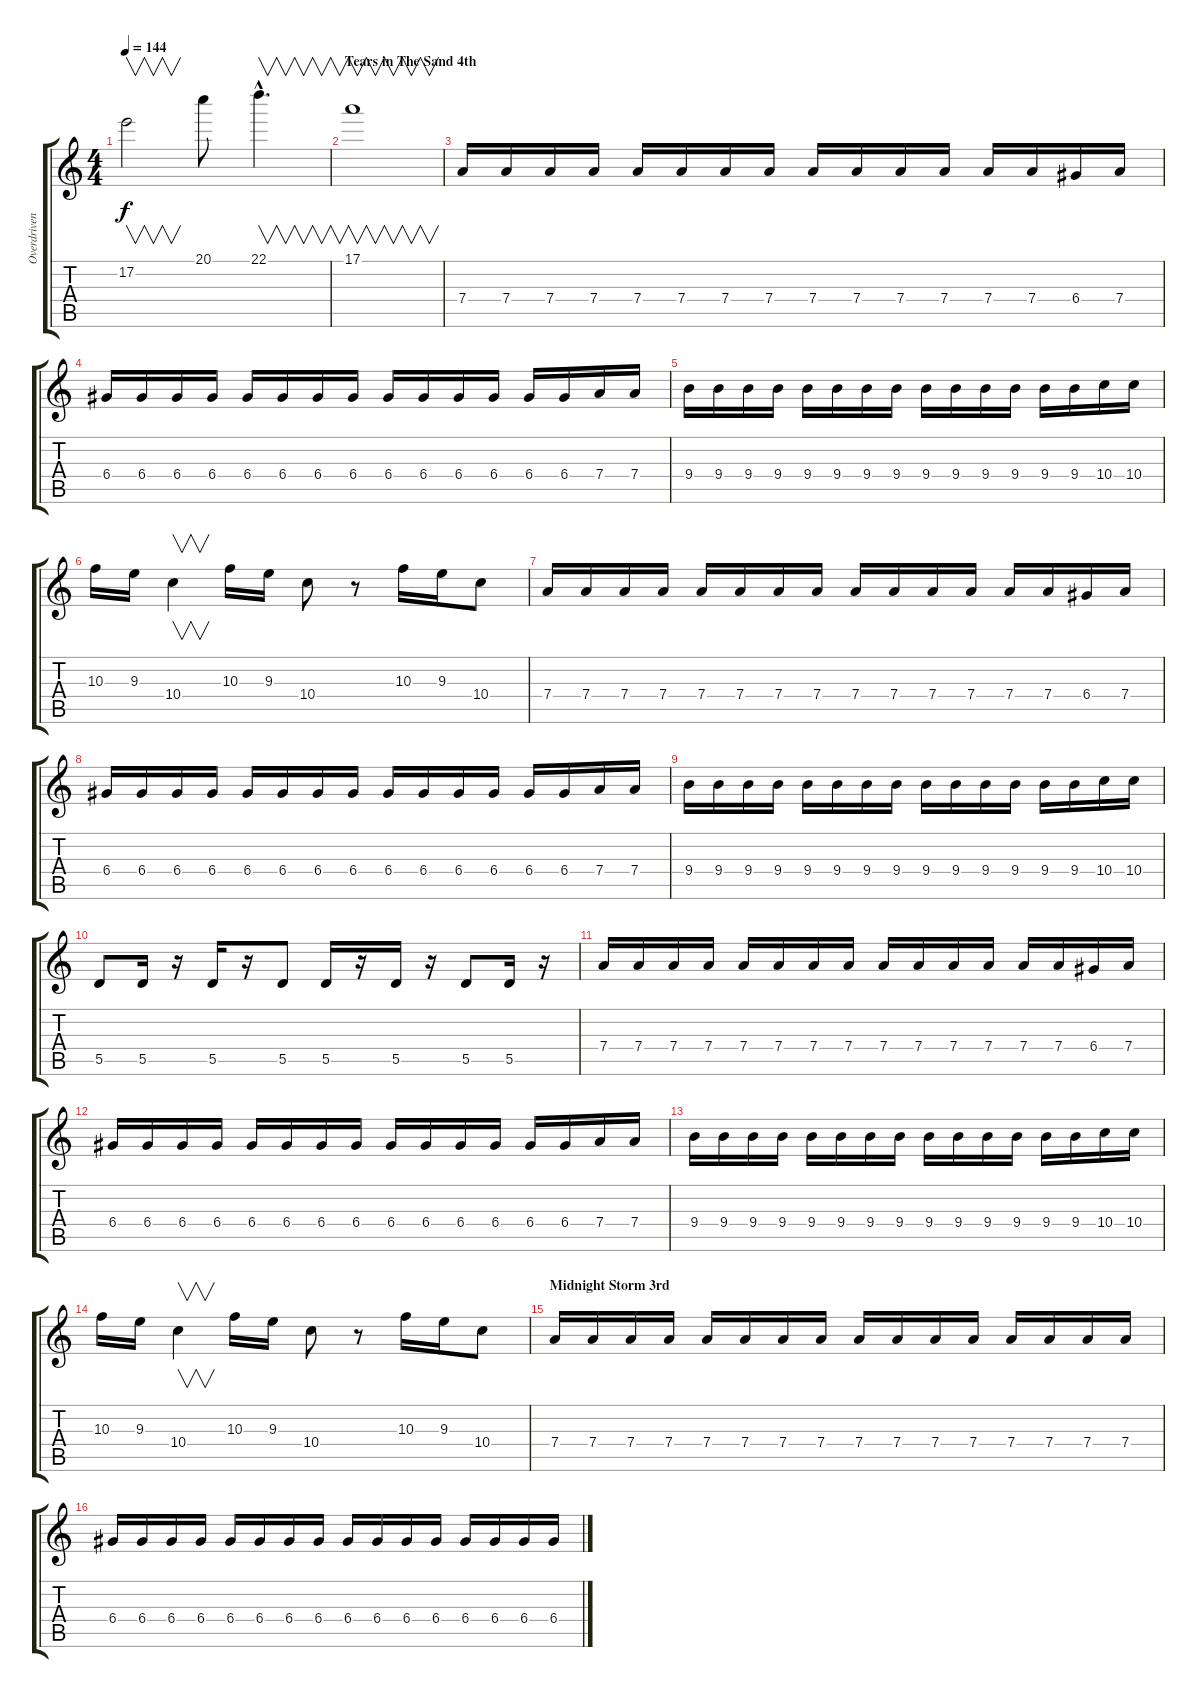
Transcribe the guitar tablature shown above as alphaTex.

\track ("Overdriven Guitar" "Overdriven") {instrument overdrivenguitar}
\staff {score tabs}
\tuning (E4 B3 G3 D3 A2 E2) {hide}
\ts (4 4)
\tempo 144
\clef g2
\ks c
17.2.2{v dy f} 20.1.8 22.1{hac}.4{v d} |
\section ("" "Tears in The Sand 4th")
17.1.1{v} |
7.4.16 7.4.16 7.4.16 7.4.16 7.4.16 7.4.16 7.4.16 7.4.16 7.4.16 7.4.16 7.4.16 7.4.16 7.4.16 7.4.16 6.4.16 7.4.16 |
6.4.16 6.4.16 6.4.16 6.4.16 6.4.16 6.4.16 6.4.16 6.4.16 6.4.16 6.4.16 6.4.16 6.4.16 6.4.16 6.4.16 7.4.16 7.4.16 |
9.4.16 9.4.16 9.4.16 9.4.16 9.4.16 9.4.16 9.4.16 9.4.16 9.4.16 9.4.16 9.4.16 9.4.16 9.4.16 9.4.16 10.4.16 10.4.16 |
10.3.16 9.3.16 10.4.4{v} 10.3.16 9.3.16 10.4.8 r.8 10.3.16 9.3.16 10.4.8 |
7.4.16 7.4.16 7.4.16 7.4.16 7.4.16 7.4.16 7.4.16 7.4.16 7.4.16 7.4.16 7.4.16 7.4.16 7.4.16 7.4.16 6.4.16 7.4.16 |
6.4.16 6.4.16 6.4.16 6.4.16 6.4.16 6.4.16 6.4.16 6.4.16 6.4.16 6.4.16 6.4.16 6.4.16 6.4.16 6.4.16 7.4.16 7.4.16 |
9.4.16 9.4.16 9.4.16 9.4.16 9.4.16 9.4.16 9.4.16 9.4.16 9.4.16 9.4.16 9.4.16 9.4.16 9.4.16 9.4.16 10.4.16 10.4.16 |
5.5.8 5.5.16 r.16 5.5.16 r.16 5.5.8 5.5.16 r.16 5.5.16 r.16 5.5.8 5.5.16 r.16 |
7.4.16 7.4.16 7.4.16 7.4.16 7.4.16 7.4.16 7.4.16 7.4.16 7.4.16 7.4.16 7.4.16 7.4.16 7.4.16 7.4.16 6.4.16 7.4.16 |
6.4.16 6.4.16 6.4.16 6.4.16 6.4.16 6.4.16 6.4.16 6.4.16 6.4.16 6.4.16 6.4.16 6.4.16 6.4.16 6.4.16 7.4.16 7.4.16 |
9.4.16 9.4.16 9.4.16 9.4.16 9.4.16 9.4.16 9.4.16 9.4.16 9.4.16 9.4.16 9.4.16 9.4.16 9.4.16 9.4.16 10.4.16 10.4.16 |
10.3.16 9.3.16 10.4.4{v} 10.3.16 9.3.16 10.4.8 r.8 10.3.16 9.3.16 10.4.8 |
\section ("" "Midnight Storm 3rd")
7.4.16 7.4.16 7.4.16 7.4.16 7.4.16 7.4.16 7.4.16 7.4.16 7.4.16 7.4.16 7.4.16 7.4.16 7.4.16 7.4.16 7.4.16 7.4.16 |
6.4.16 6.4.16 6.4.16 6.4.16 6.4.16 6.4.16 6.4.16 6.4.16 6.4.16 6.4.16 6.4.16 6.4.16 6.4.16 6.4.16 6.4.16 6.4.16
